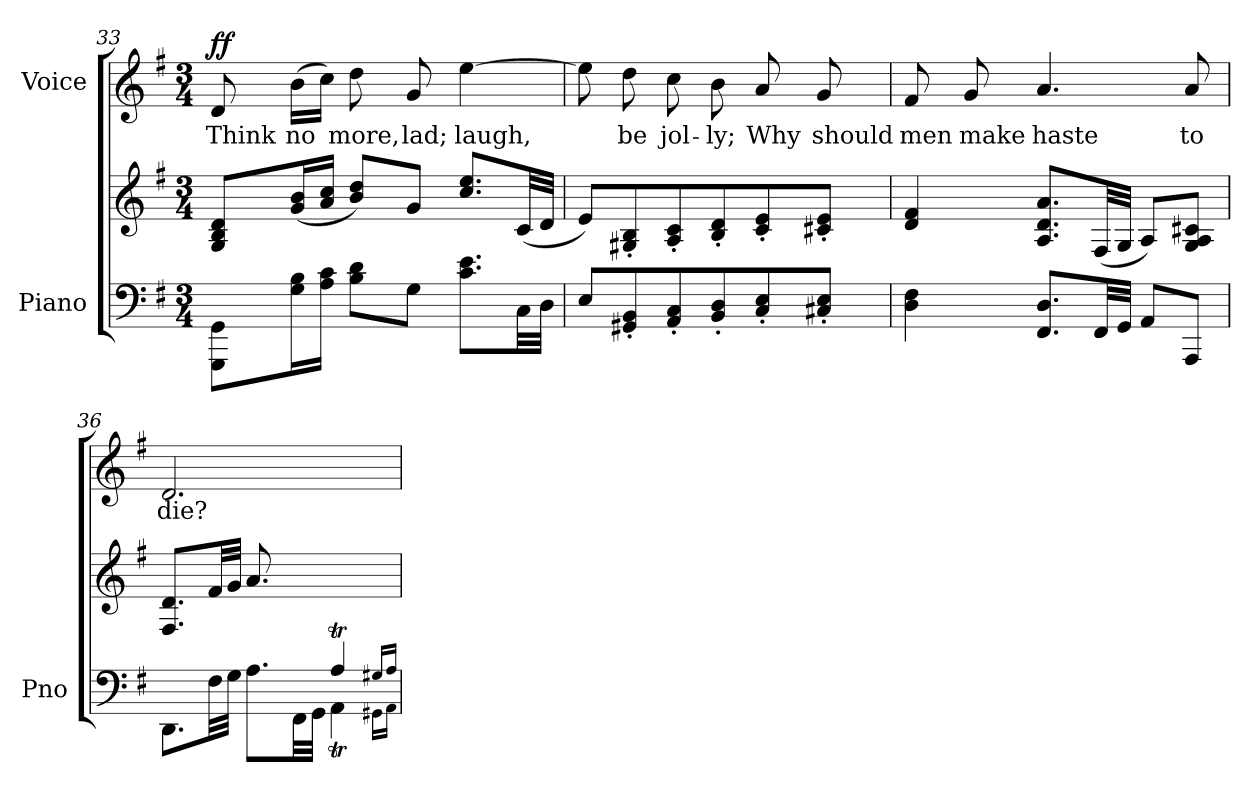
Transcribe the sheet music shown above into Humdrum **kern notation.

**kern	**kern	**kern	**text	**dynam
*part2	*part2	*part1	*part1	*part1
*staff3	*staff2	*staff1	*staff1	*staff1
*I"Piano	*	*I"Voice	*	*
*I'Pno	*	*	*	*
*clefF4	*clefG2	*clefG2	*	*
*k[f#]	*k[f#]	*k[f#]	*	*
*M3/4	*M3/4	*M3/4	*	*
=33	=33	=33	=33	=33
!	!	!	!LO:LY:b	!LO:DY:a
8GGG\ 8GG\L	8G/ 8B/ 8d/L	8d/	Think	ff
!	!	!	!LO:LY:b	!
16G\ 16B\L	(<16g/ 16b/L	(16b\LL	no	.
16A\ 16c\JJ	16a/ 16cc/JJ	16cc\JJ)	.	.
!	!	!	!LO:LY:b	!
8B\ 8d\L	8b/ 8dd/L)	8dd\	more,	.
!	!	!	!LO:LY:b	!
8G\J	8g/J	8g/	lad;	.
!	!	!	!LO:LY:b	!
8.c\ 8.e\L	8.cc/ 8.ee/L	[4ee\	laugh,	.
32C\LL	(32c/LL	.	.	.
32D\JJJ	32d/JJJ	.	.	.
!!LO:LB:g=z
=34	=34	=34	=34	=34
8E/L	8e/L)	8ee\]	.	.
!	!	!	!LO:LY:b	!
8GG#X/' 8BB/'	8G#X/' 8B/'	8dd\	be	.
!	!	!	!LO:LY:b	!
8AA/' 8C/'	8A/' 8c/'	8cc\	jol-	.
!	!	!	!LO:LY:b	!
8BB/' 8D/'	8B/' 8d/'	8b\	-ly;	.
!	!	!	!LO:LY:b	!
8C/' 8E/'	8c/' 8e/'	8a/	Why	.
!	!	!	!LO:LY:b	!
8C#X/' 8E/'J	8c#X/' 8e/'J	8g/	should	.
=35	=35	=35	=35	=35
!	!	!	!LO:LY:b	!
4D\ 4F#\	4d/ 4f#/	8f#/	men	.
!	!	!	!LO:LY:b	!
.	.	8g/	make	.
!	!	!	!LO:LY:b	!
8.FF#/ 8.D/L	8.A/ 8.d/ 8.a/L	4.a/	haste	.
32FF#/LL	(32F#/LL	.	.	.
32GG/JJJ	32G/JJJ	.	.	.
8AA/L	8A/L)	.	.	.
!	!	!	!LO:LY:b	!
8AAA/J	8G/ 8A/ 8c#X/J	8a/	to	.
=36	=36	=36	=36	=36
*^	*	*	*	*
!	!	!	!	!LO:LY:b	!
4..ryy	8.DD\L	8.F#/ 8.d/L	2.d/	die?	.
.	32F#\LL	32f#/LL	.	.	.
.	32G\JJJ	32g/JJJ	.	.	.
.	8.A\L	8.a/L	.	.	.
32F#/LL	32FF#\LL	4ryy	.	.	.
32G/JJJ	32GG\JJJ	.	.	.	.
4AT/	4AAT\	.	.	.	.
.	.	16ryy	.	.	.
16qG#X/LL	16qGG#X\LL	.	.	.	.
16qA/JJ	16qAA\JJ	.	.	.	.
*v	*v	*	*	*	*
=	=	=	=	=
*-	*-	*-	*-	*-
